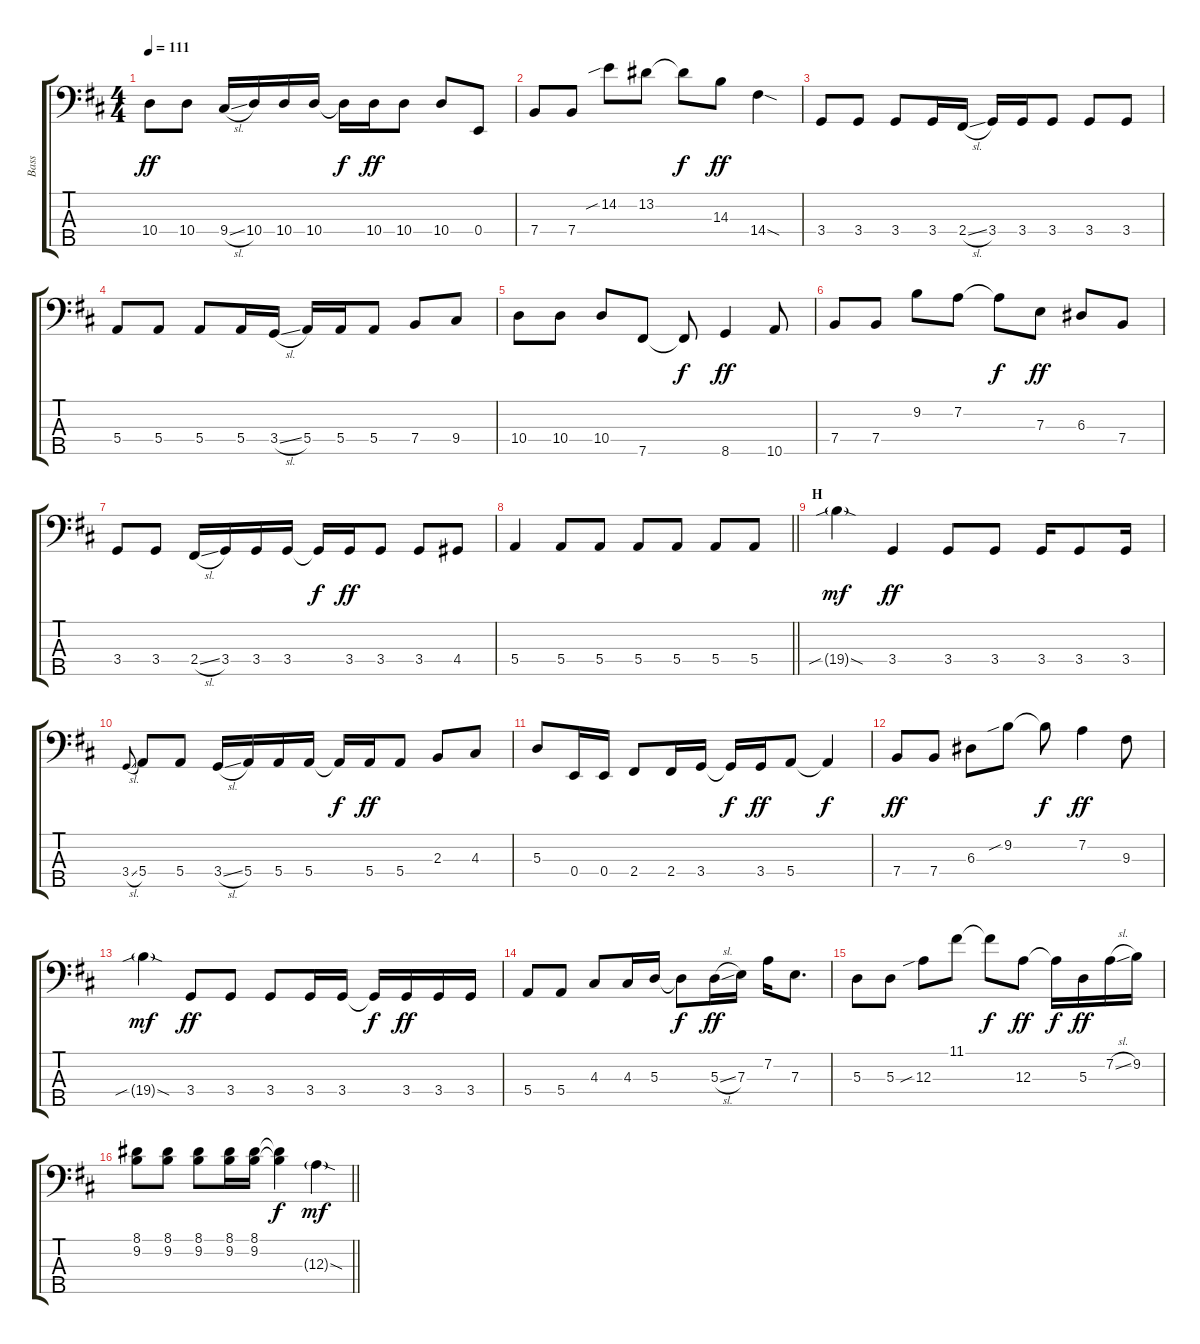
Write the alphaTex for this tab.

\track ("Bass" "Bass") {instrument electricbasspick}
\staff {score tabs}
\tuning (G2 D2 A1 E1 B0) {hide}
\ts (4 4)
\tempo 111
\clef f4
\ks d
10.4.8{dy ff} 10.4.8 9.4{sl}.16 10.4.16 10.4.16 10.4.16 10.4{t}.16{dy f} 10.4.16{dy ff} 10.4.8 10.4.8 0.4.8 |
7.4.8 7.4.8 14.2{sib}.8 13.2.8 13.2{t}.8{dy f} 14.3.8{dy ff} 14.4{sod}.4 |
3.4.8 3.4.8 3.4.8 3.4.16 2.4{sl}.16 3.4.16 3.4.16 3.4.8 3.4.8 3.4.8 |
5.4.8 5.4.8 5.4.8 5.4.16 3.4{sl}.16 5.4.16 5.4.16 5.4.8 7.4.8 9.4.8 |
10.4.8 10.4.8 10.4.8 7.5.8 7.5{t}.8{dy f} 8.5.4{dy ff} 10.5.8 |
7.4.8 7.4.8 9.2.8 7.2.8 7.2{t}.8{dy f} 7.3.8{dy ff} 6.3.8 7.4.8 |
3.4.8 3.4.8 2.4{sl}.16 3.4.16 3.4.16 3.4.16 3.4{t}.16{dy f} 3.4.16{dy ff} 3.4.8 3.4.8 4.4.8 |
\barLineRight lightlight
5.4.4 5.4.8 5.4.8 5.4.8 5.4.8 5.4.8 5.4.8 |
\section ("" "H")
19.4{sib sod g}.4{dy mf} 3.4.4{dy ff} 3.4.8 3.4.8 3.4.16 3.4.8 3.4.16 |
3.4{sl}.8{gr onbeat} 5.4.8 5.4.8 3.4{sl}.16 5.4.16 5.4.16 5.4.16 5.4{t}.16{dy f} 5.4.16{dy ff} 5.4.8 2.3.8 4.3.8 |
5.3.8 0.4.16 0.4.16 2.4.8 2.4.16 3.4.16 3.4{t}.16{dy f} 3.4.16{dy ff} 5.4.8 5.4{t}.4{dy f} |
7.4.8{dy ff} 7.4.8 6.3.8 9.2{sib}.8 9.2{t}.8{dy f} 7.2.4{dy ff} 9.3.8 |
19.4{sib sod g}.4{dy mf} 3.4.8{dy ff} 3.4.8 3.4.8 3.4.16 3.4.16 3.4{t}.16{dy f} 3.4.16{dy ff} 3.4.16 3.4.16 |
5.4.8 5.4.8 4.3.8 4.3.16 5.3.16 5.3{t}.8{dy f} 5.3{sl}.16{dy ff} 7.3.16 7.2.16 7.3.8{d} |
5.3.8 5.3.8 12.3{sib}.8 11.1.8 11.1{t}.8{dy f} 12.3.8{dy ff} 12.3{t}.16{dy f} 5.3.16{dy ff} 7.2{sl}.16 9.2.16 |
\barLineRight lightlight
(8.1 9.2).8 (8.1 9.2).8 (8.1 9.2).8 (8.1 9.2).16 (8.1 9.2).16 (8.1{t} 9.2{t}).4{dy f} 12.3{sod g}.4{dy mf}
